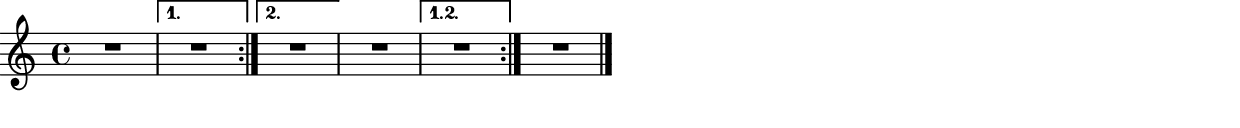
%% Generated by lilypond-book
%% Options: [exampleindent=10.16\mm,indent=0\mm,line-width=160\mm]
\include "lilypond-book-preamble.ly"


% ****************************************************************
% Start cut-&-pastable-section
% ****************************************************************

#(ly:set-option 'eps-box-padding 3.000000)



\paper {
  indent = 0\mm
  line-width = 160\mm
  % offset the left padding, also add 1mm as lilypond creates cropped
  % images with a little space on the right
  line-width = #(- line-width (* mm  3.000000) (* mm 1))
}

\layout {
  
}




% ****************************************************************
% ly snippet:
% ****************************************************************
\sourcefilename "/lilypond-2.23.82/input/regression/musicxml/45f-Repeats-InvalidEndings.xml"
\sourcefileline 0
\version "2.23.82"
% automatically converted by musicxml2ly from -
\pointAndClickOff

\header {
    texidoc = 
    "Some more nested repeats with 
          alternatives, where the MusicXML file does not make sense in the 
          first place. How well are applications able to cope with improper 
          repeats and alternatives?"
    }

\layout {
    \context { \Score
        skipBars = ##t
        autoBeaming = ##f
        }
    }
PartPOneVoiceOne =  \relative c' {
    \repeat volta 2 {
        \repeat volta 2 {
            \clef "treble" \time 4/4 \key c \major | % 1
            R1 }
        \alternative { {
                | % 2
                R1 }
            {
                | % 3
                R1 }
            } | % 4
        R1 }
    \alternative { {
            | % 4
            R1 }
        } | % 5
    R1 \bar "|."
    }


% The score definition
\score {
    <<
        
        \new Staff
        <<
            
            \context Staff << 
                \mergeDifferentlyDottedOn\mergeDifferentlyHeadedOn
                \context Voice = "PartPOneVoiceOne" {  \PartPOneVoiceOne }
                >>
            >>
        
        >>
    \layout {}
    % To create MIDI output, uncomment the following line:
    %  \midi {\tempo 4 = 100 }
    }




% ****************************************************************
% end ly snippet
% ****************************************************************
